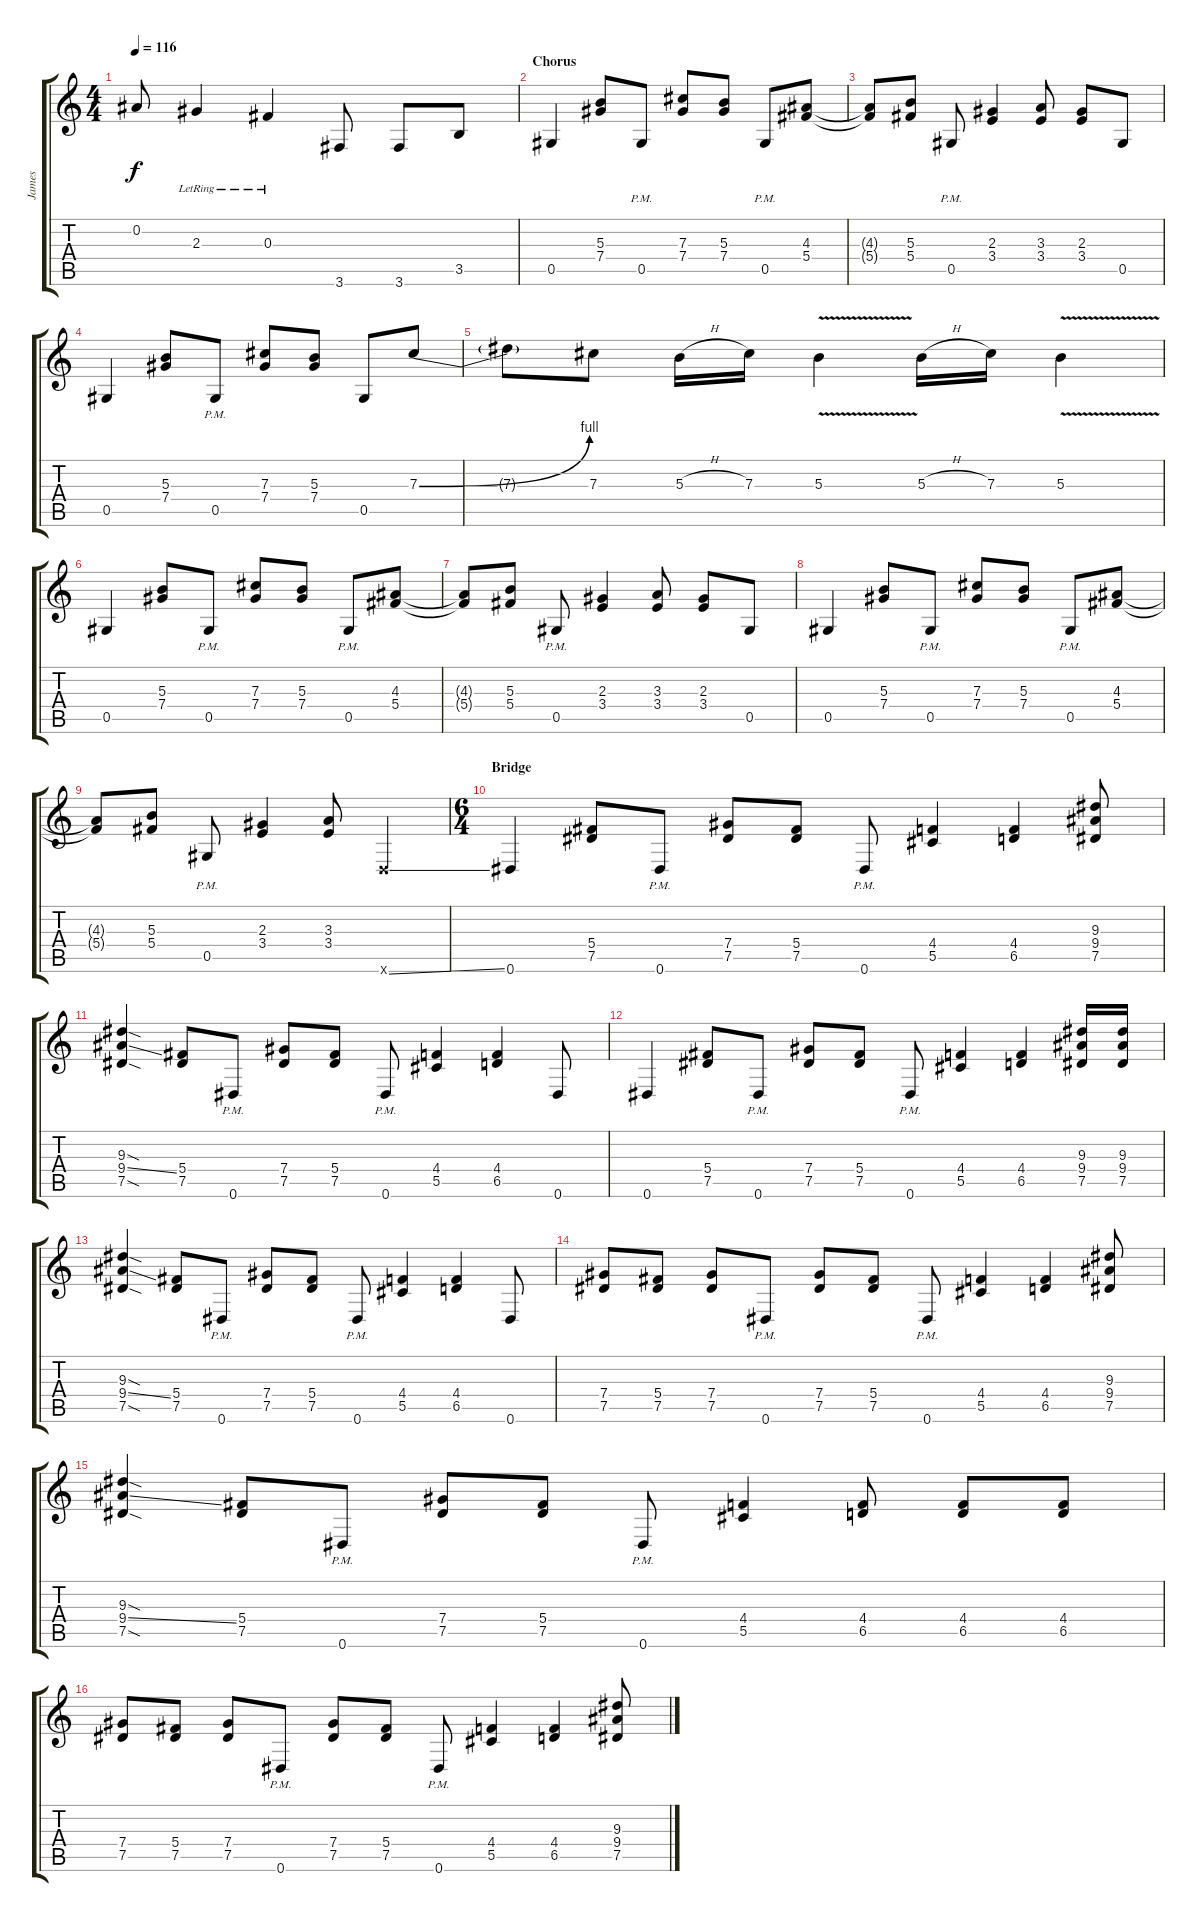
\track ("James" "James") {instrument electricguitarclean}
\staff {score tabs}
\tuning (Eb4 Bb3 Gb3 Db3 Ab2 Eb2) {hide}
\ts (4 4)
\tempo 116
\clef g2
\ks c
0.2{t}.8{dy f} 2.3{lr}.4 0.3{lr}.4 3.6.8{instrument distortionguitar} 3.6.8 3.5.8 |
\section ("" "Chorus")
0.5.4 (5.3 7.4).8 0.5{pm}.8 (7.3 7.4).8 (5.3 7.4).8 0.5{pm}.8 (4.3 5.4).8 |
(4.3{t} 5.4{t}).8 (5.3 5.4).8 0.5{pm}.8 (2.3 3.4).4 (3.3 3.4).8 (2.3 3.4).8 0.5.8 |
0.5.4 (5.3 7.4).8 0.5{pm}.8 (7.3 7.4).8 (5.3 7.4).8 0.5.8 7.3{be (bend 0 0 60 4)}.8 |
7.3{t}.8 7.3.8 5.3{h}.16 7.3.16 5.3{v}.4 5.3{h}.16 7.3.16 5.3{v}.4 |
0.5.4 (5.3 7.4).8 0.5{pm}.8 (7.3 7.4).8 (5.3 7.4).8 0.5{pm}.8 (4.3 5.4).8 |
(4.3{t} 5.4{t}).8 (5.3 5.4).8 0.5{pm}.8 (2.3 3.4).4 (3.3 3.4).8 (2.3 3.4).8 0.5.8 |
0.5.4 (5.3 7.4).8 0.5{pm}.8 (7.3 7.4).8 (5.3 7.4).8 0.5{pm}.8 (4.3 5.4).8 |
(4.3{t} 5.4{t}).8 (5.3 5.4).8 0.5{pm}.8 (2.3 3.4).4 (3.3 3.4).8 -1.6{ss x}.4 |
\ts (6 4)
\section ("" "Bridge")
0.6.4 (5.4 7.5).8 0.6{pm}.8 (7.4 7.5).8 (5.4 7.5).8 0.6{pm}.8 (4.4 5.5).4 (4.4 6.5).4 (9.3 9.4 7.5).8 |
(9.3{sod} 9.4{ss} 7.5{sod}).4 (5.4 7.5).8 0.6{pm}.8 (7.4 7.5).8 (5.4 7.5).8 0.6{pm}.8 (4.4 5.5).4 (4.4 6.5).4 0.6.8 |
0.6.4 (5.4 7.5).8 0.6{pm}.8 (7.4 7.5).8 (5.4 7.5).8 0.6{pm}.8 (4.4 5.5).4 (4.4 6.5).4 (9.3 9.4 7.5).16 (9.3 9.4 7.5).16 |
(9.3{sod} 9.4{ss} 7.5{sod}).4 (5.4 7.5).8 0.6{pm}.8 (7.4 7.5).8 (5.4 7.5).8 0.6{pm}.8 (4.4 5.5).4 (4.4 6.5).4 0.6.8 |
(7.4 7.5).8 (5.4 7.5).8 (7.4 7.5).8 0.6{pm}.8 (7.4 7.5).8 (5.4 7.5).8 0.6{pm}.8 (4.4 5.5).4 (4.4 6.5).4 (9.3 9.4 7.5).8 |
(9.3{sod} 9.4{ss} 7.5{sod}).4 (5.4 7.5).8 0.6{pm}.8 (7.4 7.5).8 (5.4 7.5).8 0.6{pm}.8 (4.4 5.5).4 (4.4 6.5).8 (4.4 6.5).8 (4.4 6.5).8 |
(7.4 7.5).8 (5.4 7.5).8 (7.4 7.5).8 0.6{pm}.8 (7.4 7.5).8 (5.4 7.5).8 0.6{pm}.8 (4.4 5.5).4 (4.4 6.5).4 (9.3 9.4 7.5).8
